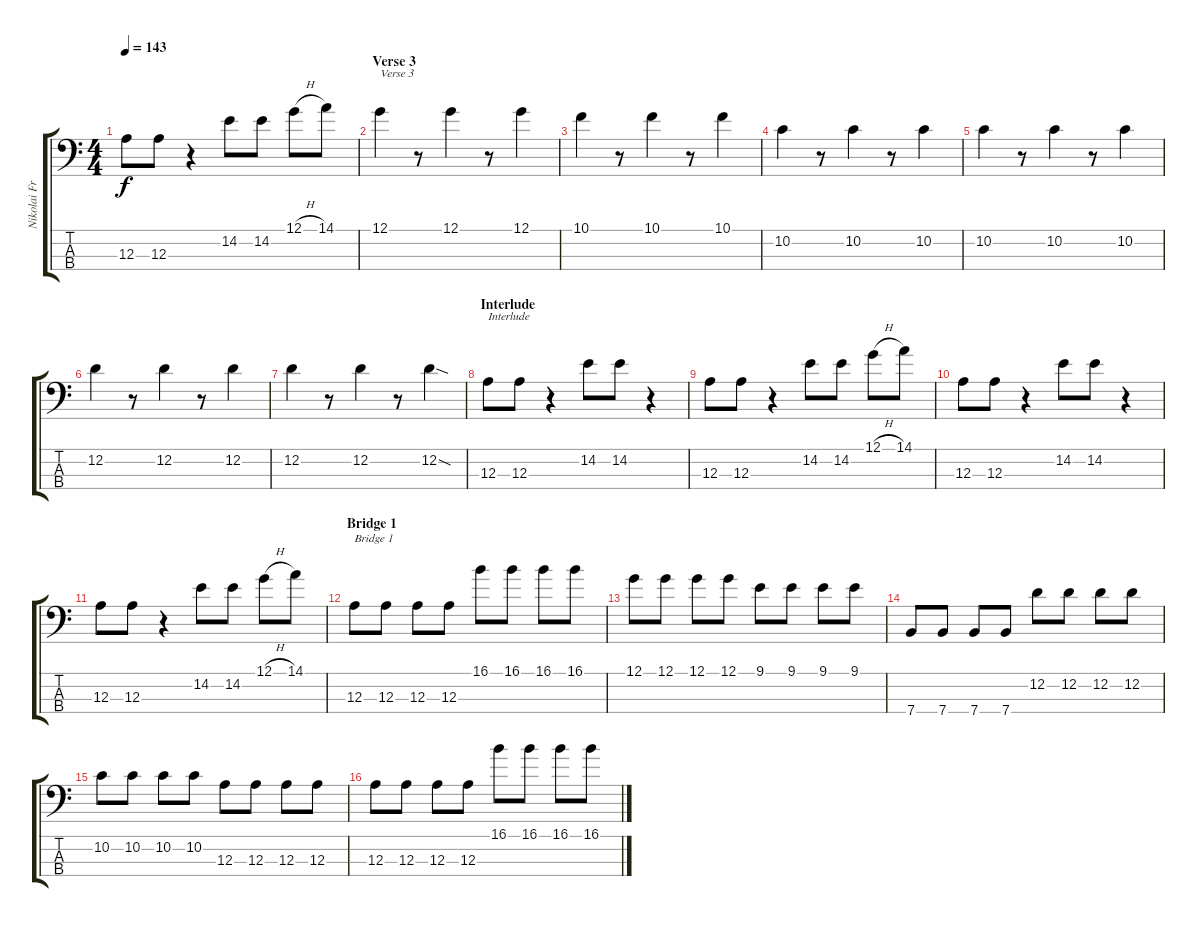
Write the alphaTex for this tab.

\track ("Nikolai Fraiture" "Nikolai Fr") {instrument electricbasspick}
\staff {score tabs}
\tuning (G2 D2 A1 E1) {hide}
\ts (4 4)
\tempo 143
\clef f4
\ks c
12.3.8{dy f} 12.3.8 r.4 14.2.8 14.2.8 12.1{h}.8 14.1.8 |
\section ("" "Verse 3")
12.1.4{txt "Verse 3"} r.8 12.1.4 r.8 12.1.4 |
10.1.4 r.8 10.1.4 r.8 10.1.4 |
10.2.4 r.8 10.2.4 r.8 10.2.4 |
10.2.4 r.8 10.2.4 r.8 10.2.4 |
12.2.4 r.8 12.2.4 r.8 12.2.4 |
12.2.4 r.8 12.2.4 r.8 12.2{sod}.4 |
\section ("" "Interlude")
12.3.8{txt "Interlude"} 12.3.8 r.4 14.2.8 14.2.8 r.4 |
12.3.8 12.3.8 r.4 14.2.8 14.2.8 12.1{h}.8 14.1.8 |
12.3.8 12.3.8 r.4 14.2.8 14.2.8 r.4 |
12.3.8 12.3.8 r.4 14.2.8 14.2.8 12.1{h}.8 14.1.8 |
\section ("" "Bridge 1")
12.3.8{txt "Bridge 1"} 12.3.8 12.3.8 12.3.8 16.1.8 16.1.8 16.1.8 16.1.8 |
12.1.8 12.1.8 12.1.8 12.1.8 9.1.8 9.1.8 9.1.8 9.1.8 |
7.4.8 7.4.8 7.4.8 7.4.8 12.2.8 12.2.8 12.2.8 12.2.8 |
10.2.8 10.2.8 10.2.8 10.2.8 12.3.8 12.3.8 12.3.8 12.3.8 |
12.3.8 12.3.8 12.3.8 12.3.8 16.1.8 16.1.8 16.1.8 16.1.8
